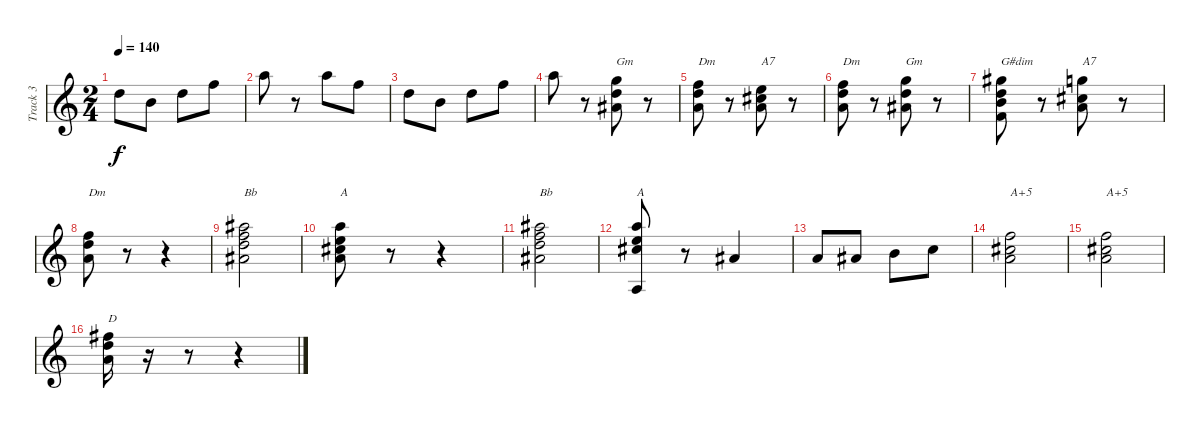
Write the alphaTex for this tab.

\track ("Track 3" "Track 3") {instrument acousticguitarsteel}
\staff {score}
\tuning (E4 B3 G3 D3 A2 E2) {hide}
\ts (2 4)
\tempo 140
\clef g2
\ks c
7.3.8{dy f} 4.3.8 7.3.8 6.2.8 |
5.1.8 r.8 5.1.8 6.2.8 |
7.3.8 4.3.8 7.3.8 6.2.8 |
5.1.8 r.8 (3.1 3.2 3.3).8{txt "Gm"} r.8 |
(1.1 3.2 2.3).8{txt "Dm"} r.8 (0.1 2.2 2.3).8{txt "A7"} r.8 |
(1.1 3.2 2.3).8{txt "Dm"} r.8 (3.1 3.2 3.3).8{txt "Gm"} r.8 |
(4.1 3.2 4.3 3.4).8{txt "G#dim"} r.8 (3.1 2.2 2.3).8{txt "A7"} r.8 |
(1.1 3.2 2.3).8{txt "Dm"} r.8 r.4 |
(6.1 6.2 7.3 8.4).2{txt "Bb"} |
(5.1 5.2 6.3 7.4).8{txt "A"} r.8 r.4 |
(6.1 6.2 7.3 8.4).2{txt "Bb"} |
(5.1 5.2 6.3 0.5).8{txt "A"} r.8 3.3.4 |
2.3.8 3.3.8 0.2.8 1.2.8 |
(1.1 2.2 2.3).2{txt "A+5"} |
(1.1 2.2 2.3).2{txt "A+5"} |
(2.1 3.2 2.3).16{txt "D"} r.16 r.8 r.4
